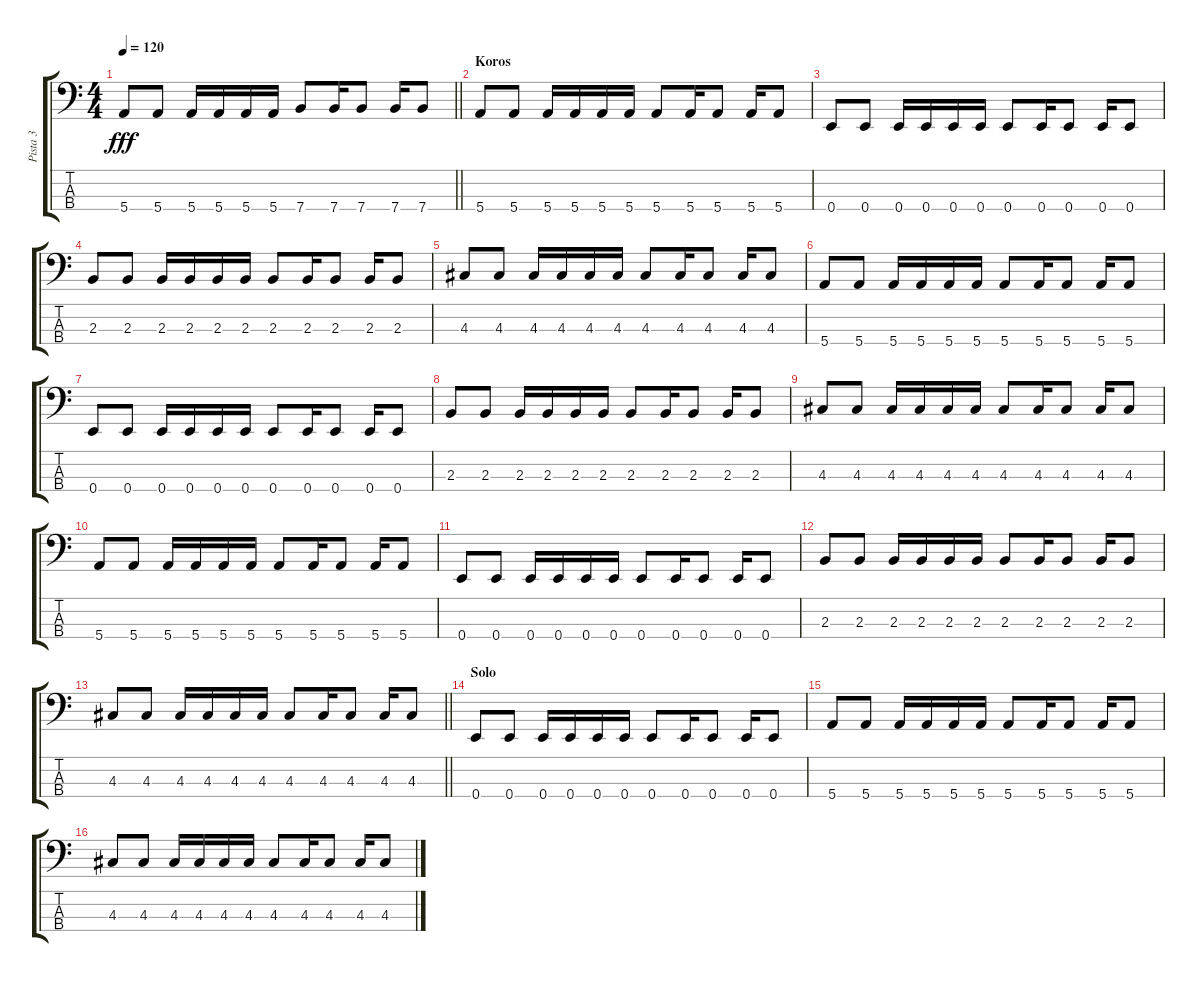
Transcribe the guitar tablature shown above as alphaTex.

\track ("Pista 3" "Pista 3") {instrument electricbasspick}
\staff {score tabs}
\tuning (G2 D2 A1 E1) {hide}
\ts (4 4)
\tempo 120
\clef f4
\barLineRight lightlight
\ks c
5.4.8{dy fff} 5.4.8 5.4.16 5.4.16 5.4.16 5.4.16 7.4.8 7.4.16 7.4.8 7.4.16 7.4.8 |
\section ("" "Koros")
5.4.8 5.4.8 5.4.16 5.4.16 5.4.16 5.4.16 5.4.8 5.4.16 5.4.8 5.4.16 5.4.8 |
0.4.8 0.4.8 0.4.16 0.4.16 0.4.16 0.4.16 0.4.8 0.4.16 0.4.8 0.4.16 0.4.8 |
2.3.8 2.3.8 2.3.16 2.3.16 2.3.16 2.3.16 2.3.8 2.3.16 2.3.8 2.3.16 2.3.8 |
4.3.8 4.3.8 4.3.16 4.3.16 4.3.16 4.3.16 4.3.8 4.3.16 4.3.8 4.3.16 4.3.8 |
5.4.8 5.4.8 5.4.16 5.4.16 5.4.16 5.4.16 5.4.8 5.4.16 5.4.8 5.4.16 5.4.8 |
0.4.8 0.4.8 0.4.16 0.4.16 0.4.16 0.4.16 0.4.8 0.4.16 0.4.8 0.4.16 0.4.8 |
2.3.8 2.3.8 2.3.16 2.3.16 2.3.16 2.3.16 2.3.8 2.3.16 2.3.8 2.3.16 2.3.8 |
4.3.8 4.3.8 4.3.16 4.3.16 4.3.16 4.3.16 4.3.8 4.3.16 4.3.8 4.3.16 4.3.8 |
5.4.8 5.4.8 5.4.16 5.4.16 5.4.16 5.4.16 5.4.8 5.4.16 5.4.8 5.4.16 5.4.8 |
0.4.8 0.4.8 0.4.16 0.4.16 0.4.16 0.4.16 0.4.8 0.4.16 0.4.8 0.4.16 0.4.8 |
2.3.8 2.3.8 2.3.16 2.3.16 2.3.16 2.3.16 2.3.8 2.3.16 2.3.8 2.3.16 2.3.8 |
\barLineRight lightlight
4.3.8 4.3.8 4.3.16 4.3.16 4.3.16 4.3.16 4.3.8 4.3.16 4.3.8 4.3.16 4.3.8 |
\section ("" "Solo")
0.4.8 0.4.8 0.4.16 0.4.16 0.4.16 0.4.16 0.4.8 0.4.16 0.4.8 0.4.16 0.4.8 |
5.4.8 5.4.8 5.4.16 5.4.16 5.4.16 5.4.16 5.4.8 5.4.16 5.4.8 5.4.16 5.4.8 |
4.3.8 4.3.8 4.3.16 4.3.16 4.3.16 4.3.16 4.3.8 4.3.16 4.3.8 4.3.16 4.3.8
